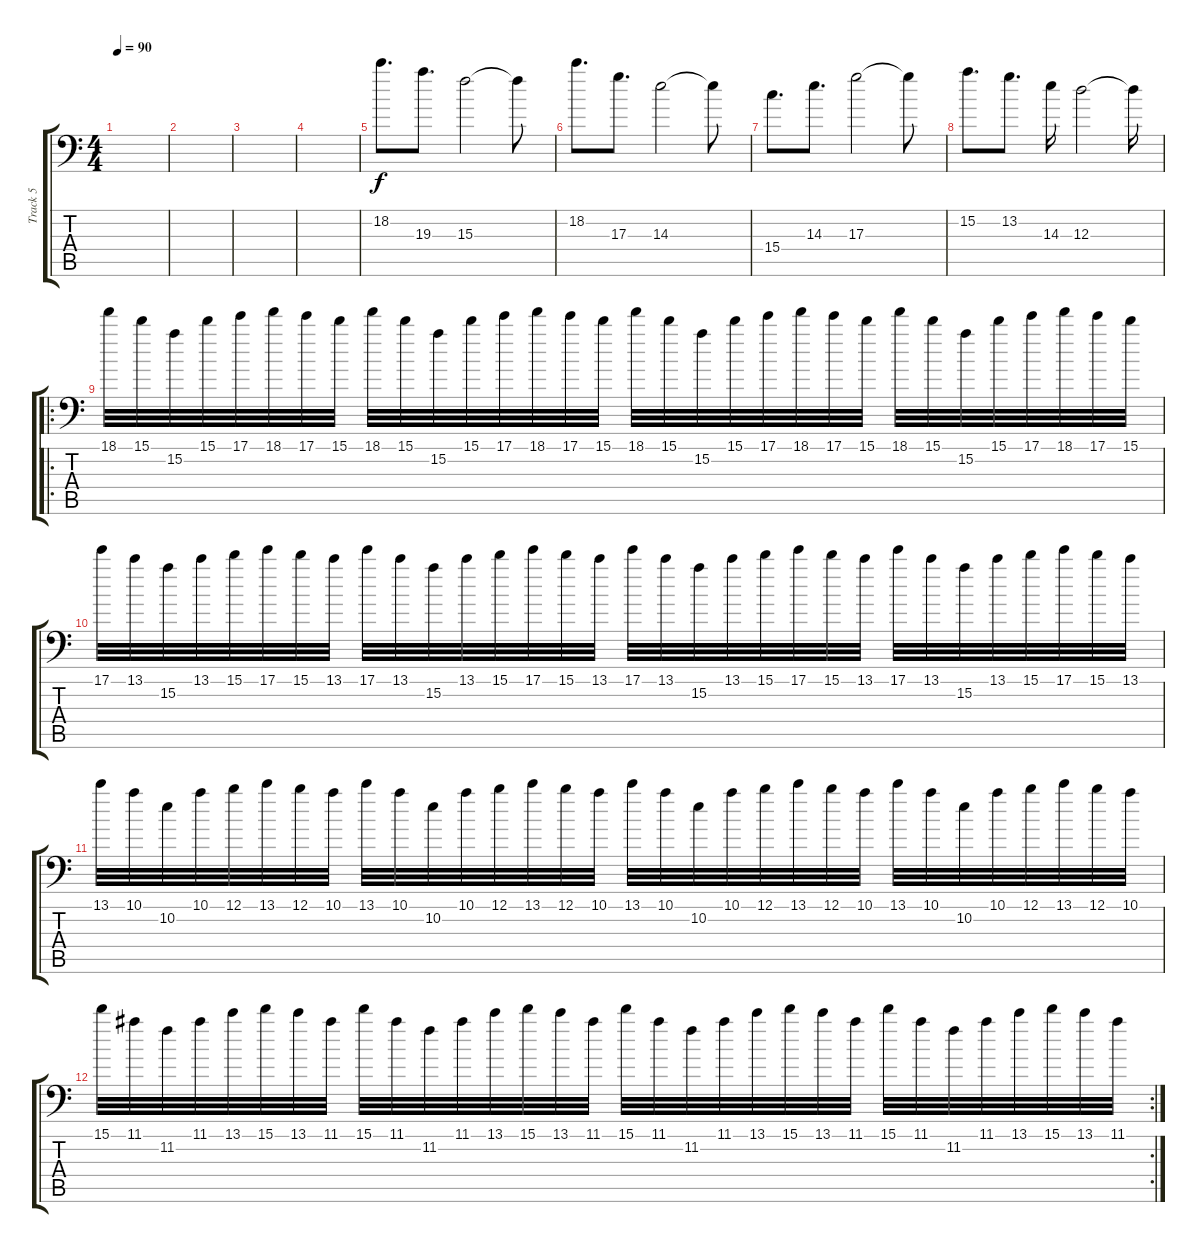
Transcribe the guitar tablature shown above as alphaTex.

\track ("Track 5" "Track 5") {instrument overdrivenguitar}
\staff {score tabs}
\tuning (B3 Gb3 D3 A2 E2 A1) {hide}
\ts (4 4)
\tempo 90
\clef f4
\ks c
|
|
|
|
18.2.8{d} 19.3.8{d} 15.3.2 15.3{t}.8 |
18.2.8{d} 17.3.8{d} 14.3.2 14.3{t}.8 |
15.4.8{d} 14.3.8{d} 17.3.2 17.3{t}.8 |
15.2.8{d} 13.2.8{d} 14.3.16 12.3.2 12.3{t}.16 |
\ro
18.1.32 15.1.32 15.2.32 15.1.32 17.1.32 18.1.32 17.1.32 15.1.32 18.1.32 15.1.32 15.2.32 15.1.32 17.1.32 18.1.32 17.1.32 15.1.32 18.1.32 15.1.32 15.2.32 15.1.32 17.1.32 18.1.32 17.1.32 15.1.32 18.1.32 15.1.32 15.2.32 15.1.32 17.1.32 18.1.32 17.1.32 15.1.32 |
17.1.32 13.1.32 15.2.32 13.1.32 15.1.32 17.1.32 15.1.32 13.1.32 17.1.32 13.1.32 15.2.32 13.1.32 15.1.32 17.1.32 15.1.32 13.1.32 17.1.32 13.1.32 15.2.32 13.1.32 15.1.32 17.1.32 15.1.32 13.1.32 17.1.32 13.1.32 15.2.32 13.1.32 15.1.32 17.1.32 15.1.32 13.1.32 |
13.1.32 10.1.32 10.2.32 10.1.32 12.1.32 13.1.32 12.1.32 10.1.32 13.1.32 10.1.32 10.2.32 10.1.32 12.1.32 13.1.32 12.1.32 10.1.32 13.1.32 10.1.32 10.2.32 10.1.32 12.1.32 13.1.32 12.1.32 10.1.32 13.1.32 10.1.32 10.2.32 10.1.32 12.1.32 13.1.32 12.1.32 10.1.32 |
\rc 2
15.1.32 11.1.32 11.2.32 11.1.32 13.1.32 15.1.32 13.1.32 11.1.32 15.1.32 11.1.32 11.2.32 11.1.32 13.1.32 15.1.32 13.1.32 11.1.32 15.1.32 11.1.32 11.2.32 11.1.32 13.1.32 15.1.32 13.1.32 11.1.32 15.1.32 11.1.32 11.2.32 11.1.32 13.1.32 15.1.32 13.1.32 11.1.32
